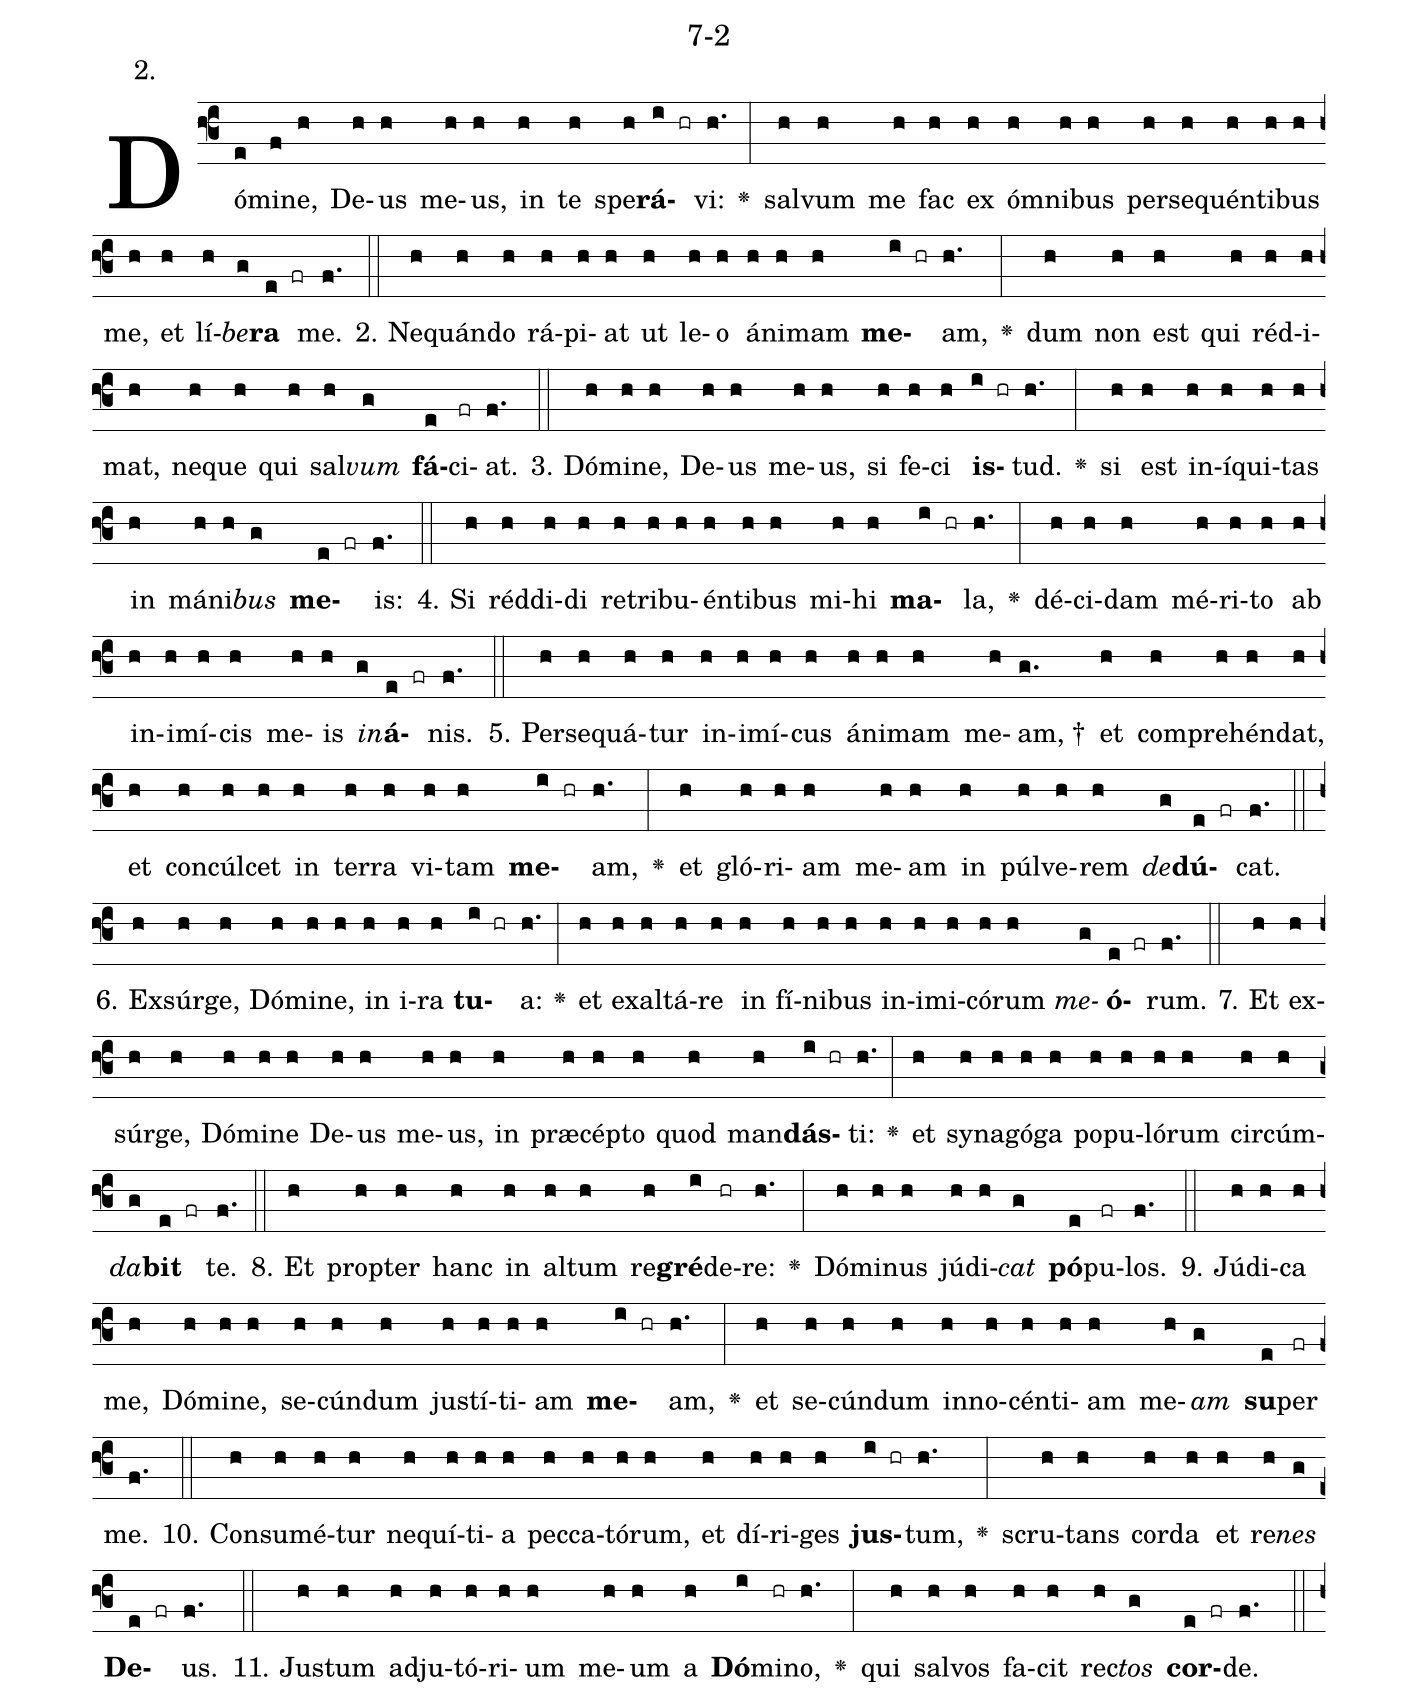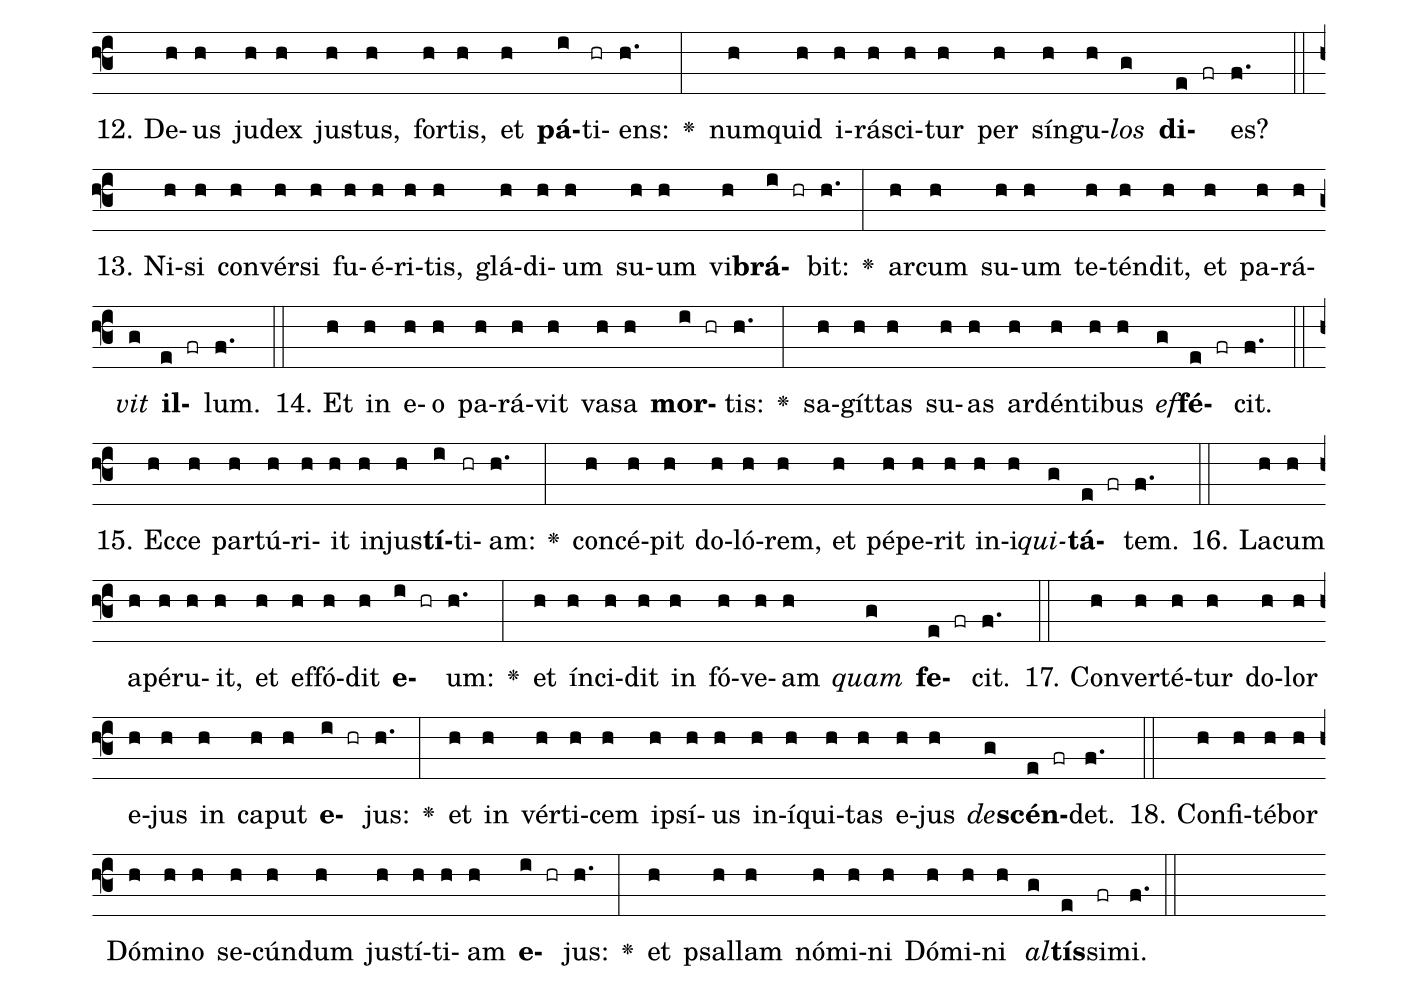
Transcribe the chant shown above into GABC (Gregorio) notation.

name: 7-2;
annotation: 2.;
%%
(f3)Dó(e)mi(f)ne,(h) De(h)us(h) me(h)us,(h) in(h) te(h) spe(h)<b>rá</b>(i hr)vi:(h.) <v>\greheightstar</v>(:) sal(h)vum(h) me(h) fac(h) ex(h) óm(h)ni(h)bus(h) per(h)se(h)quén(h)ti(h)bus(h) me,(h) et(h) lí(h)<i>be</i>(g)<b>ra</b>(e fr) me.(f.) (::)
2. Ne(h)quán(h)do(h) rá(h)pi(h)at(h) ut(h) le(h)o(h) á(h)ni(h)mam(h) <b>me</b>(i hr)am,(h.) <v>\greheightstar</v>(:) dum(h) non(h) est(h) qui(h) réd(h)i(h)mat,(h) ne(h)que(h) qui(h) sal(h)<i>vum</i>(g) <b>fá</b>(e)ci(fr)at.(f.) (::)
3. Dó(h)mi(h)ne,(h) De(h)us(h) me(h)us,(h) si(h) fe(h)ci(h) <b>is</b>(i hr)tud.(h.) <v>\greheightstar</v>(:) si(h) est(h) in(h)í(h)qui(h)tas(h) in(h) má(h)ni(h)<i>bus</i>(g) <b>me</b>(e fr)is:(f.) (::)
4. Si(h) réd(h)di(h)di(h) re(h)tri(h)bu(h)én(h)ti(h)bus(h) mi(h)hi(h) <b>ma</b>(i hr)la,(h.) <v>\greheightstar</v>(:) dé(h)ci(h)dam(h) mé(h)ri(h)to(h) ab(h) in(h)i(h)mí(h)cis(h) me(h)is(h) <i>in</i>(g)<b>á</b>(e fr)nis.(f.) (::)
5. Per(h)se(h)quá(h)tur(h) in(h)i(h)mí(h)cus(h) á(h)ni(h)mam(h) me(h)am, †(g.) et(h) com(h)pre(h)hén(h)dat,(h) et(h) con(h)cúl(h)cet(h) in(h) ter(h)ra(h) vi(h)tam(h) <b>me</b>(i hr)am,(h.) <v>\greheightstar</v>(:) et(h) gló(h)ri(h)am(h) me(h)am(h) in(h) púl(h)ve(h)rem(h) <i>de</i>(g)<b>dú</b>(e fr)cat.(f.) (::)
6. Ex(h)súr(h)ge,(h) Dó(h)mi(h)ne,(h) in(h) i(h)ra(h) <b>tu</b>(i hr)a:(h.) <v>\greheightstar</v>(:) et(h) ex(h)al(h)tá(h)re(h) in(h) fí(h)ni(h)bus(h) in(h)i(h)mi(h)có(h)rum(h) <i>me</i>(g)<b>ó</b>(e fr)rum.(f.) (::)
7. Et(h) ex(h)súr(h)ge,(h) Dó(h)mi(h)ne(h) De(h)us(h) me(h)us,(h) in(h) præ(h)cép(h)to(h) quod(h) man(h)<b>dás</b>(i hr)ti:(h.) <v>\greheightstar</v>(:) et(h) sy(h)na(h)gó(h)ga(h) po(h)pu(h)ló(h)rum(h) cir(h)cúm(h)<i>da</i>(g)<b>bit</b>(e fr) te.(f.) (::)
8. Et(h) prop(h)ter(h) hanc(h) in(h) al(h)tum(h) re(h)<b>gré</b>(i)de(hr)re:(h.) <v>\greheightstar</v>(:) Dó(h)mi(h)nus(h) jú(h)di(h)<i>cat</i>(g) <b>pó</b>(e)pu(fr)los.(f.) (::)
9. Jú(h)di(h)ca(h) me,(h) Dó(h)mi(h)ne,(h) se(h)cún(h)dum(h) jus(h)tí(h)ti(h)am(h) <b>me</b>(i hr)am,(h.) <v>\greheightstar</v>(:) et(h) se(h)cún(h)dum(h) in(h)no(h)cén(h)ti(h)am(h) me(h)<i>am</i>(g) <b>su</b>(e)per(fr) me.(f.) (::)
10. Con(h)su(h)mé(h)tur(h) ne(h)quí(h)ti(h)a(h) pec(h)ca(h)tó(h)rum,(h) et(h) dí(h)ri(h)ges(h) <b>jus</b>(i hr)tum,(h.) <v>\greheightstar</v>(:) scru(h)tans(h) cor(h)da(h) et(h) re(h)<i>nes</i>(g) <b>De</b>(e fr)us.(f.) (::)
11. Jus(h)tum(h) ad(h)ju(h)tó(h)ri(h)um(h) me(h)um(h) a(h) <b>Dó</b>(i)mi(hr)no,(h.) <v>\greheightstar</v>(:) qui(h) sal(h)vos(h) fa(h)cit(h) rec(h)<i>tos</i>(g) <b>cor</b>(e fr)de.(f.) (::)
12. De(h)us(h) ju(h)dex(h) jus(h)tus,(h) for(h)tis,(h) et(h) <b>pá</b>(i)ti(hr)ens:(h.) <v>\greheightstar</v>(:) num(h)quid(h) i(h)rá(h)sci(h)tur(h) per(h) sín(h)gu(h)<i>los</i>(g) <b>di</b>(e fr)es?(f.) (::)
13. Ni(h)si(h) con(h)vér(h)si(h) fu(h)é(h)ri(h)tis,(h) glá(h)di(h)um(h) su(h)um(h) vi(h)<b>brá</b>(i hr)bit:(h.) <v>\greheightstar</v>(:) ar(h)cum(h) su(h)um(h) te(h)tén(h)dit,(h) et(h) pa(h)rá(h)<i>vit</i>(g) <b>il</b>(e fr)lum.(f.) (::)
14. Et(h) in(h) e(h)o(h) pa(h)rá(h)vit(h) va(h)sa(h) <b>mor</b>(i hr)tis:(h.) <v>\greheightstar</v>(:) sa(h)gít(h)tas(h) su(h)as(h) ar(h)dén(h)ti(h)bus(h) <i>ef</i>(g)<b>fé</b>(e fr)cit.(f.) (::)
15. Ec(h)ce(h) par(h)tú(h)ri(h)it(h) in(h)jus(h)<b>tí</b>(i)ti(hr)am:(h.) <v>\greheightstar</v>(:) con(h)cé(h)pit(h) do(h)ló(h)rem,(h) et(h) pé(h)pe(h)rit(h) in(h)i(h)<i>qui</i>(g)<b>tá</b>(e fr)tem.(f.) (::)
16. La(h)cum(h) a(h)pé(h)ru(h)it,(h) et(h) ef(h)fó(h)dit(h) <b>e</b>(i hr)um:(h.) <v>\greheightstar</v>(:) et(h) ín(h)ci(h)dit(h) in(h) fó(h)ve(h)am(h) <i>quam</i>(g) <b>fe</b>(e fr)cit.(f.) (::)
17. Con(h)ver(h)té(h)tur(h) do(h)lor(h) e(h)jus(h) in(h) ca(h)put(h) <b>e</b>(i hr)jus:(h.) <v>\greheightstar</v>(:) et(h) in(h) vér(h)ti(h)cem(h) ip(h)sí(h)us(h) in(h)í(h)qui(h)tas(h) e(h)jus(h) <i>de</i>(g)<b>scén</b>(e fr)det.(f.) (::)
18. Con(h)fi(h)té(h)bor(h) Dó(h)mi(h)no(h) se(h)cún(h)dum(h) jus(h)tí(h)ti(h)am(h) <b>e</b>(i hr)jus:(h.) <v>\greheightstar</v>(:) et(h) psal(h)lam(h) nó(h)mi(h)ni(h) Dó(h)mi(h)ni(h) <i>al</i>(g)<b>tís</b>(e)si(fr)mi.(f.) (::)
